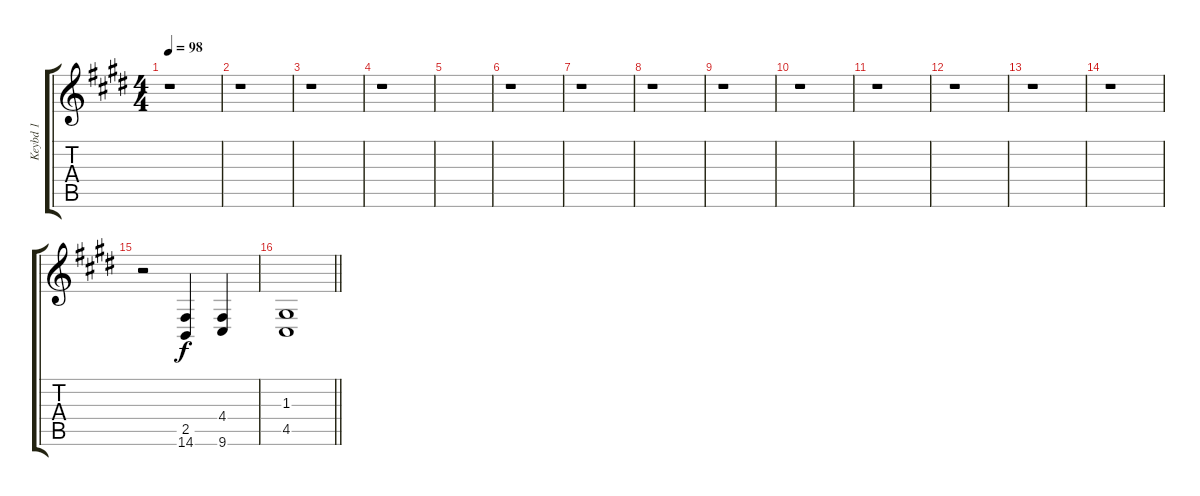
\track ("Keybd 1" "Keybd 1") {instrument pad8sweep}
\staff {score tabs}
\tuning (E4 B3 G3 D3 A2 E2) {hide}
\ts (4 4)
\tempo 98
\clef g2
\ks c#minor
r.1{dy f} |
r.1 |
r.1 |
r.1 |
|
r.1 |
r.1 |
r.1 |
r.1 |
r.1 |
r.1 |
r.1 |
r.1 |
r.1 |
r.2 (2.5 14.6).4 (4.4 9.6).4 |
\barLineRight lightlight
(1.3 4.5).1
